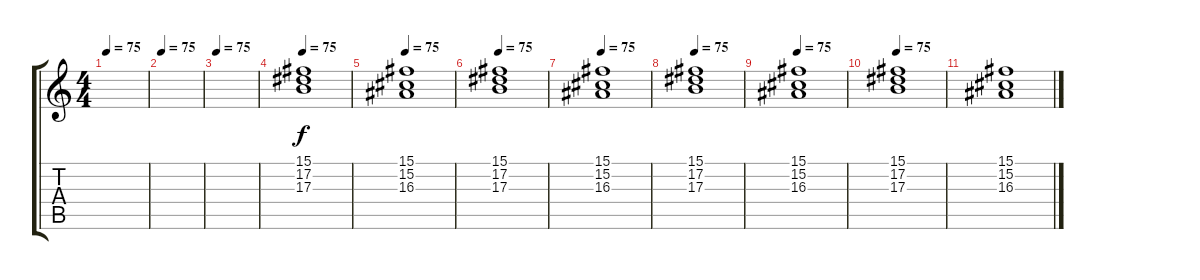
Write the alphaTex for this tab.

\track "" {instrument tubularbells}
\staff {score tabs}
\tuning (Eb4 Bb3 Gb3 Db3 Ab2 Eb2) {hide}
\ts (4 4)
\tempo 75
\clef g2
\ks c
|
\tempo 75
|
\tempo 75
|
\tempo 75
(15.1 17.2 17.3).1 |
\tempo 75
(15.1 15.2 16.3).1 |
\tempo 75
(15.1 17.2 17.3).1 |
\tempo 75
(15.1 15.2 16.3).1 |
\tempo 75
(15.1 17.2 17.3).1 |
\tempo 75
(15.1 15.2 16.3).1 |
\tempo 75
(15.1 17.2 17.3).1 |
(15.1 15.2 16.3).1
